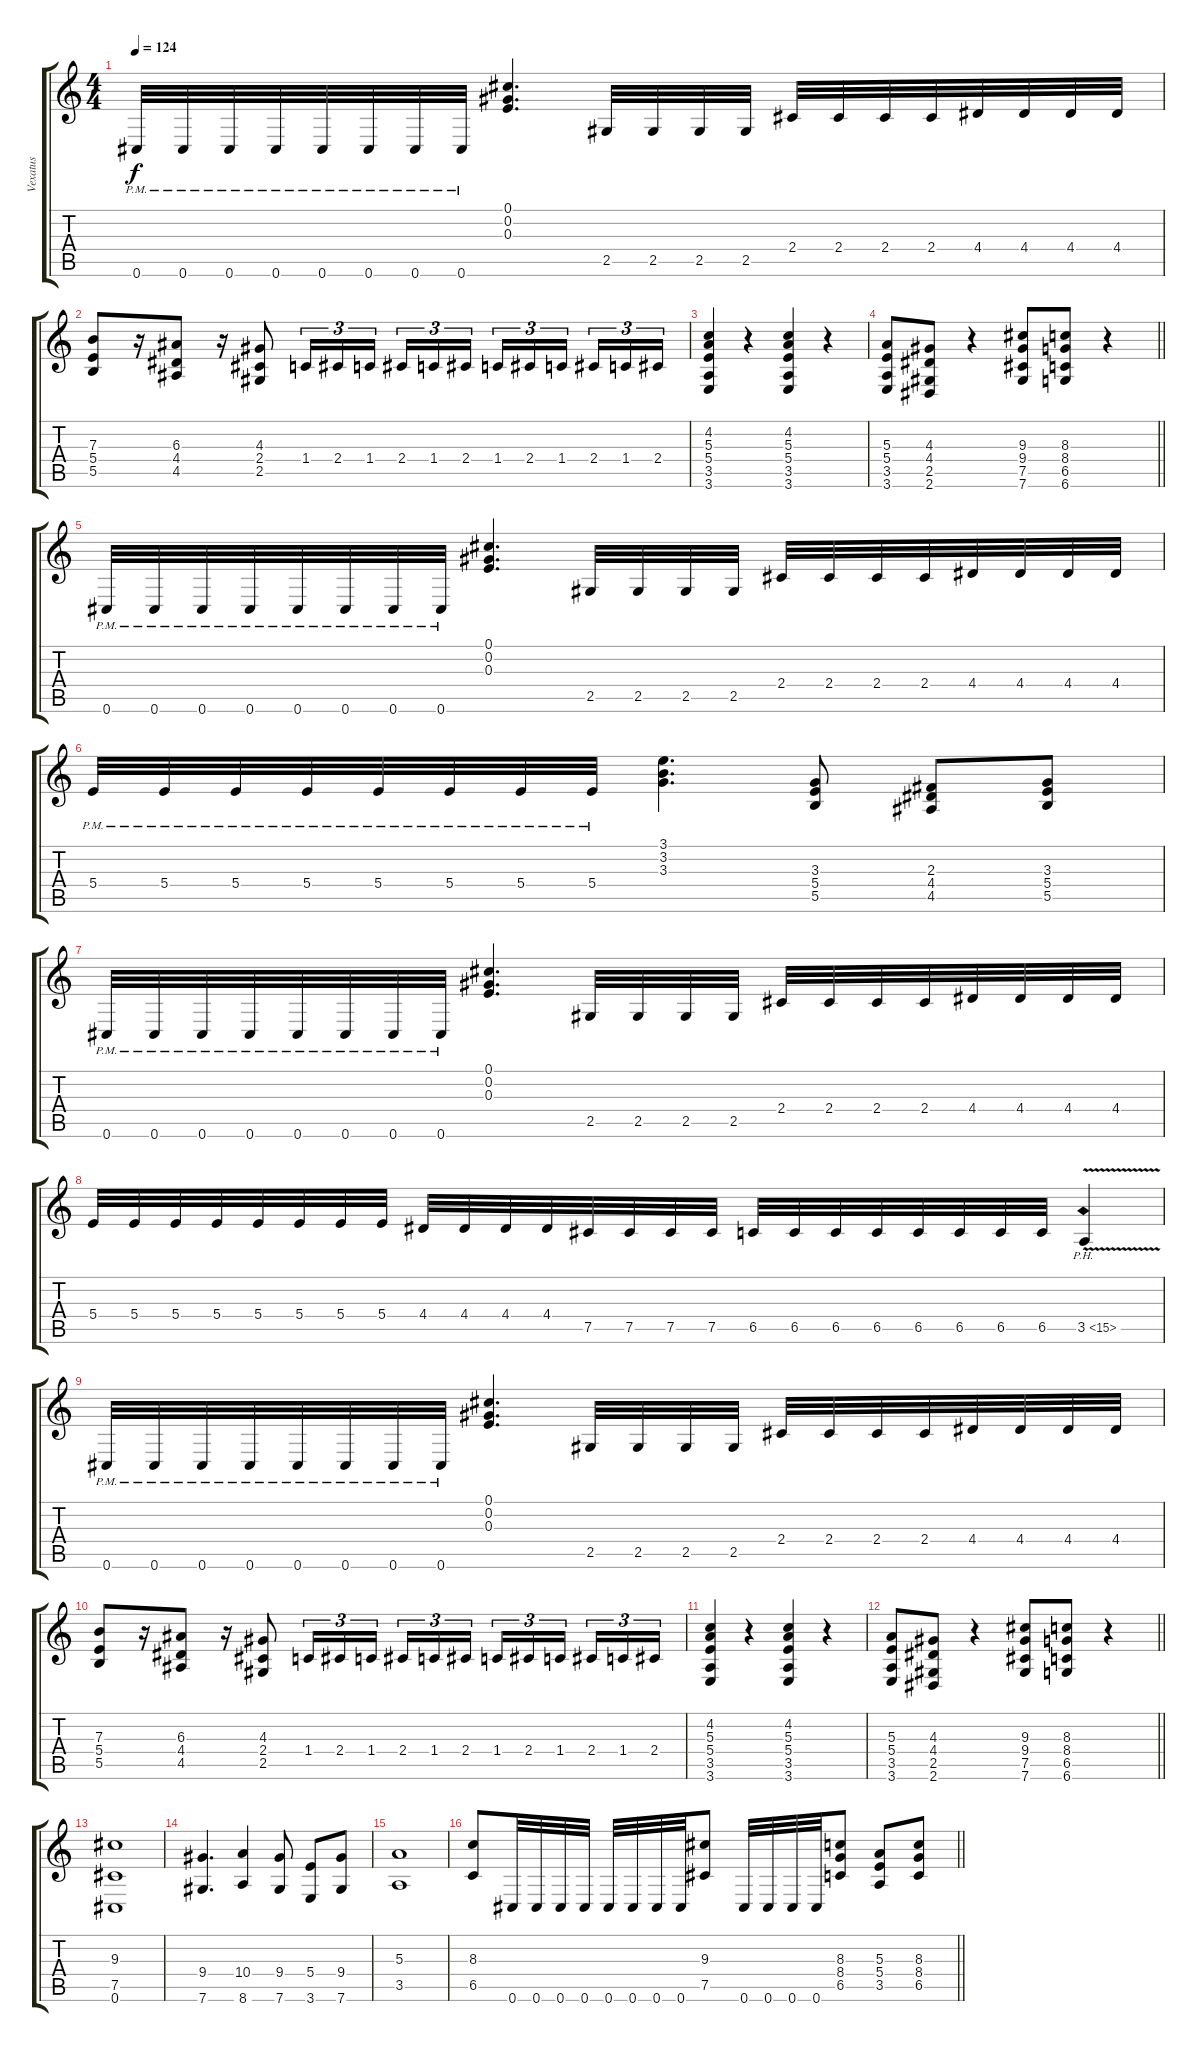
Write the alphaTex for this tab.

\track ("Vexatus" "Vexatus") {instrument distortionguitar}
\staff {score tabs}
\tuning (Db4 Ab3 E3 B2 Gb2 Db2) {hide}
\ts (4 4)
\tempo 124
\clef g2
\ks c
0.6{pm}.32{dy f} 0.6{pm}.32 0.6{pm}.32 0.6{pm}.32 0.6{pm}.32 0.6{pm}.32 0.6{pm}.32 0.6{pm}.32 (0.1 0.2 0.3).4{d} 2.5.32 2.5.32 2.5.32 2.5.32 2.4.32 2.4.32 2.4.32 2.4.32 4.4.32 4.4.32 4.4.32 4.4.32 |
(7.3 5.4 5.5).8 r.16 (6.3 4.4 4.5).8 r.16 (4.3 2.4 2.5).8 1.4.16{tu (3 2)} 2.4.16{tu (3 2)} 1.4.16{tu (3 2) beam splitsecondary} 2.4.16{tu (3 2)} 1.4.16{tu (3 2)} 2.4.16{tu (3 2)} 1.4.16{tu (3 2)} 2.4.16{tu (3 2)} 1.4.16{tu (3 2) beam splitsecondary} 2.4.16{tu (3 2)} 1.4.16{tu (3 2)} 2.4.16{tu (3 2)} |
(4.2 5.3 5.4 3.5 3.6).4 r.4 (4.2 5.3 5.4 3.5 3.6).4 r.4 |
\barLineRight lightlight
(5.3 5.4 3.5 3.6).8 (4.3 4.4 2.5 2.6).8 r.4 (9.3 9.4 7.5 7.6).8 (8.3 8.4 6.5 6.6).8 r.4 |
0.6{pm}.32 0.6{pm}.32 0.6{pm}.32 0.6{pm}.32 0.6{pm}.32 0.6{pm}.32 0.6{pm}.32 0.6{pm}.32 (0.1 0.2 0.3).4{d} 2.5.32 2.5.32 2.5.32 2.5.32 2.4.32 2.4.32 2.4.32 2.4.32 4.4.32 4.4.32 4.4.32 4.4.32 |
5.4{pm}.32 5.4{pm}.32 5.4{pm}.32 5.4{pm}.32 5.4{pm}.32 5.4{pm}.32 5.4{pm}.32 5.4{pm}.32 (3.1 3.2 3.3).4{d} (3.3 5.4 5.5).8 (2.3 4.4 4.5).8 (3.3 5.4 5.5).8 |
0.6{pm}.32 0.6{pm}.32 0.6{pm}.32 0.6{pm}.32 0.6{pm}.32 0.6{pm}.32 0.6{pm}.32 0.6{pm}.32 (0.1 0.2 0.3).4{d} 2.5.32 2.5.32 2.5.32 2.5.32 2.4.32 2.4.32 2.4.32 2.4.32 4.4.32 4.4.32 4.4.32 4.4.32 |
5.4.32 5.4.32 5.4.32 5.4.32 5.4.32 5.4.32 5.4.32 5.4.32 4.4.32 4.4.32 4.4.32 4.4.32 7.5.32 7.5.32 7.5.32 7.5.32 6.5.32 6.5.32 6.5.32 6.5.32 6.5.32 6.5.32 6.5.32 6.5.32 3.5{ph 12 v}.4 |
0.6{pm}.32 0.6{pm}.32 0.6{pm}.32 0.6{pm}.32 0.6{pm}.32 0.6{pm}.32 0.6{pm}.32 0.6{pm}.32 (0.1 0.2 0.3).4{d} 2.5.32 2.5.32 2.5.32 2.5.32 2.4.32 2.4.32 2.4.32 2.4.32 4.4.32 4.4.32 4.4.32 4.4.32 |
(7.3 5.4 5.5).8 r.16 (6.3 4.4 4.5).8 r.16 (4.3 2.4 2.5).8 1.4.16{tu (3 2)} 2.4.16{tu (3 2)} 1.4.16{tu (3 2) beam splitsecondary} 2.4.16{tu (3 2)} 1.4.16{tu (3 2)} 2.4.16{tu (3 2)} 1.4.16{tu (3 2)} 2.4.16{tu (3 2)} 1.4.16{tu (3 2) beam splitsecondary} 2.4.16{tu (3 2)} 1.4.16{tu (3 2)} 2.4.16{tu (3 2)} |
(4.2 5.3 5.4 3.5 3.6).4 r.4 (4.2 5.3 5.4 3.5 3.6).4 r.4 |
\barLineRight lightlight
(5.3 5.4 3.5 3.6).8 (4.3 4.4 2.5 2.6).8 r.4 (9.3 9.4 7.5 7.6).8 (8.3 8.4 6.5 6.6).8 r.4 |
(9.3 7.5 0.6).1 |
(9.4 7.6).4{d} (10.4 8.6).4 (9.4 7.6).8 (5.4 3.6).8 (9.4 7.6).8 |
(5.3 3.5).1 |
\barLineRight lightlight
(8.3 6.5).8 0.6.32 0.6.32 0.6.32 0.6.32 0.6.32 0.6.32 0.6.32 0.6.32 (9.3 7.5).8 0.6.32 0.6.32 0.6.32 0.6.32 (8.3 8.4 6.5).8 (5.3 5.4 3.5).8 (8.3 8.4 6.5).8
